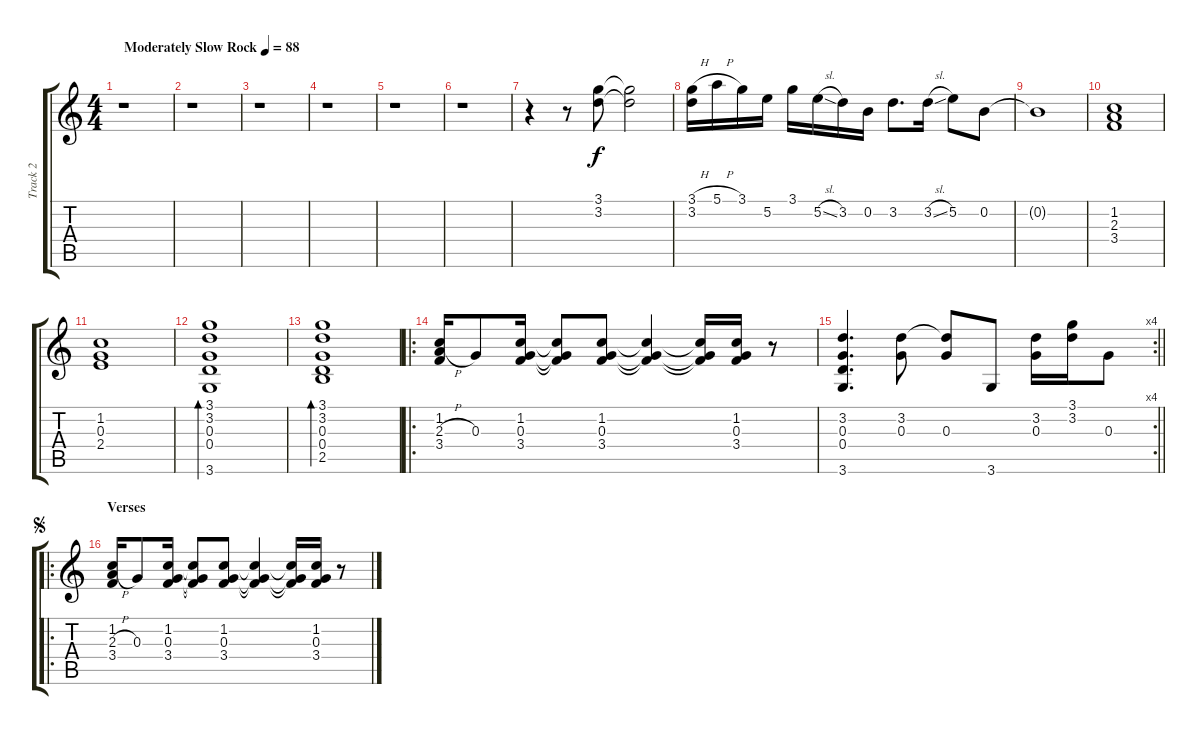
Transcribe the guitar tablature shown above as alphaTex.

\track ("Track 2" "Track 2") {instrument electricguitarclean}
\staff {score tabs}
\tuning (E4 B3 G3 D3 A2 E2) {hide}
\ts (4 4)
\tempo (88 "Moderately Slow Rock")
\clef g2
\ks c
r.1{dy f instrument electricguitarclean} |
r.1 |
r.1 |
r.1 |
r.1 |
r.1 |
r.4 r.8 (3.1 3.2).8 (3.1{t} 3.2{t}).2 |
(3.1{h} 3.2).16 5.1{h}.16 3.1.16 5.2.16 3.1.16 5.2{sl}.16 3.2.16 0.2.16 3.2.8{d} 3.2{sl}.16 5.2.8 0.2.8 |
0.2{t}.1 |
(1.2 2.3 3.4).1 |
(1.2 0.3 2.4).1 |
(3.1 3.2 0.3 0.4 3.6).1{bd 240} |
(3.1 3.2 0.3 0.4 2.5).1{bd 240} |
\ro
(1.2 2.3{h} 3.4).16 0.3.8 (1.2 0.3 3.4).16 (1.2{t} 0.3{t} 3.4{t}).8 (1.2 0.3 3.4).8 (1.2{t} 0.3{t} 3.4{t}).4 (1.2{t} 0.3{t} 3.4{t}).16 (1.2 0.3 3.4).16 r.8 |
\rc 4
\barLineRight lightlight
(3.2 0.3 0.4 3.6).4{d} (3.2 0.3).8 (3.2{t} 0.3).8 3.6.8 (3.2 0.3).16 (3.1 3.2).16 0.3.8 |
\ro
\section ("" "Verses")
\jump segno
(1.2 2.3{h} 3.4).16 0.3.8 (1.2 0.3 3.4).16 (1.2{t} 0.3{t} 3.4{t}).8 (1.2 0.3 3.4).8 (1.2{t} 0.3{t} 3.4{t}).4 (1.2{t} 0.3{t} 3.4{t}).16 (1.2 0.3 3.4).16 r.8
